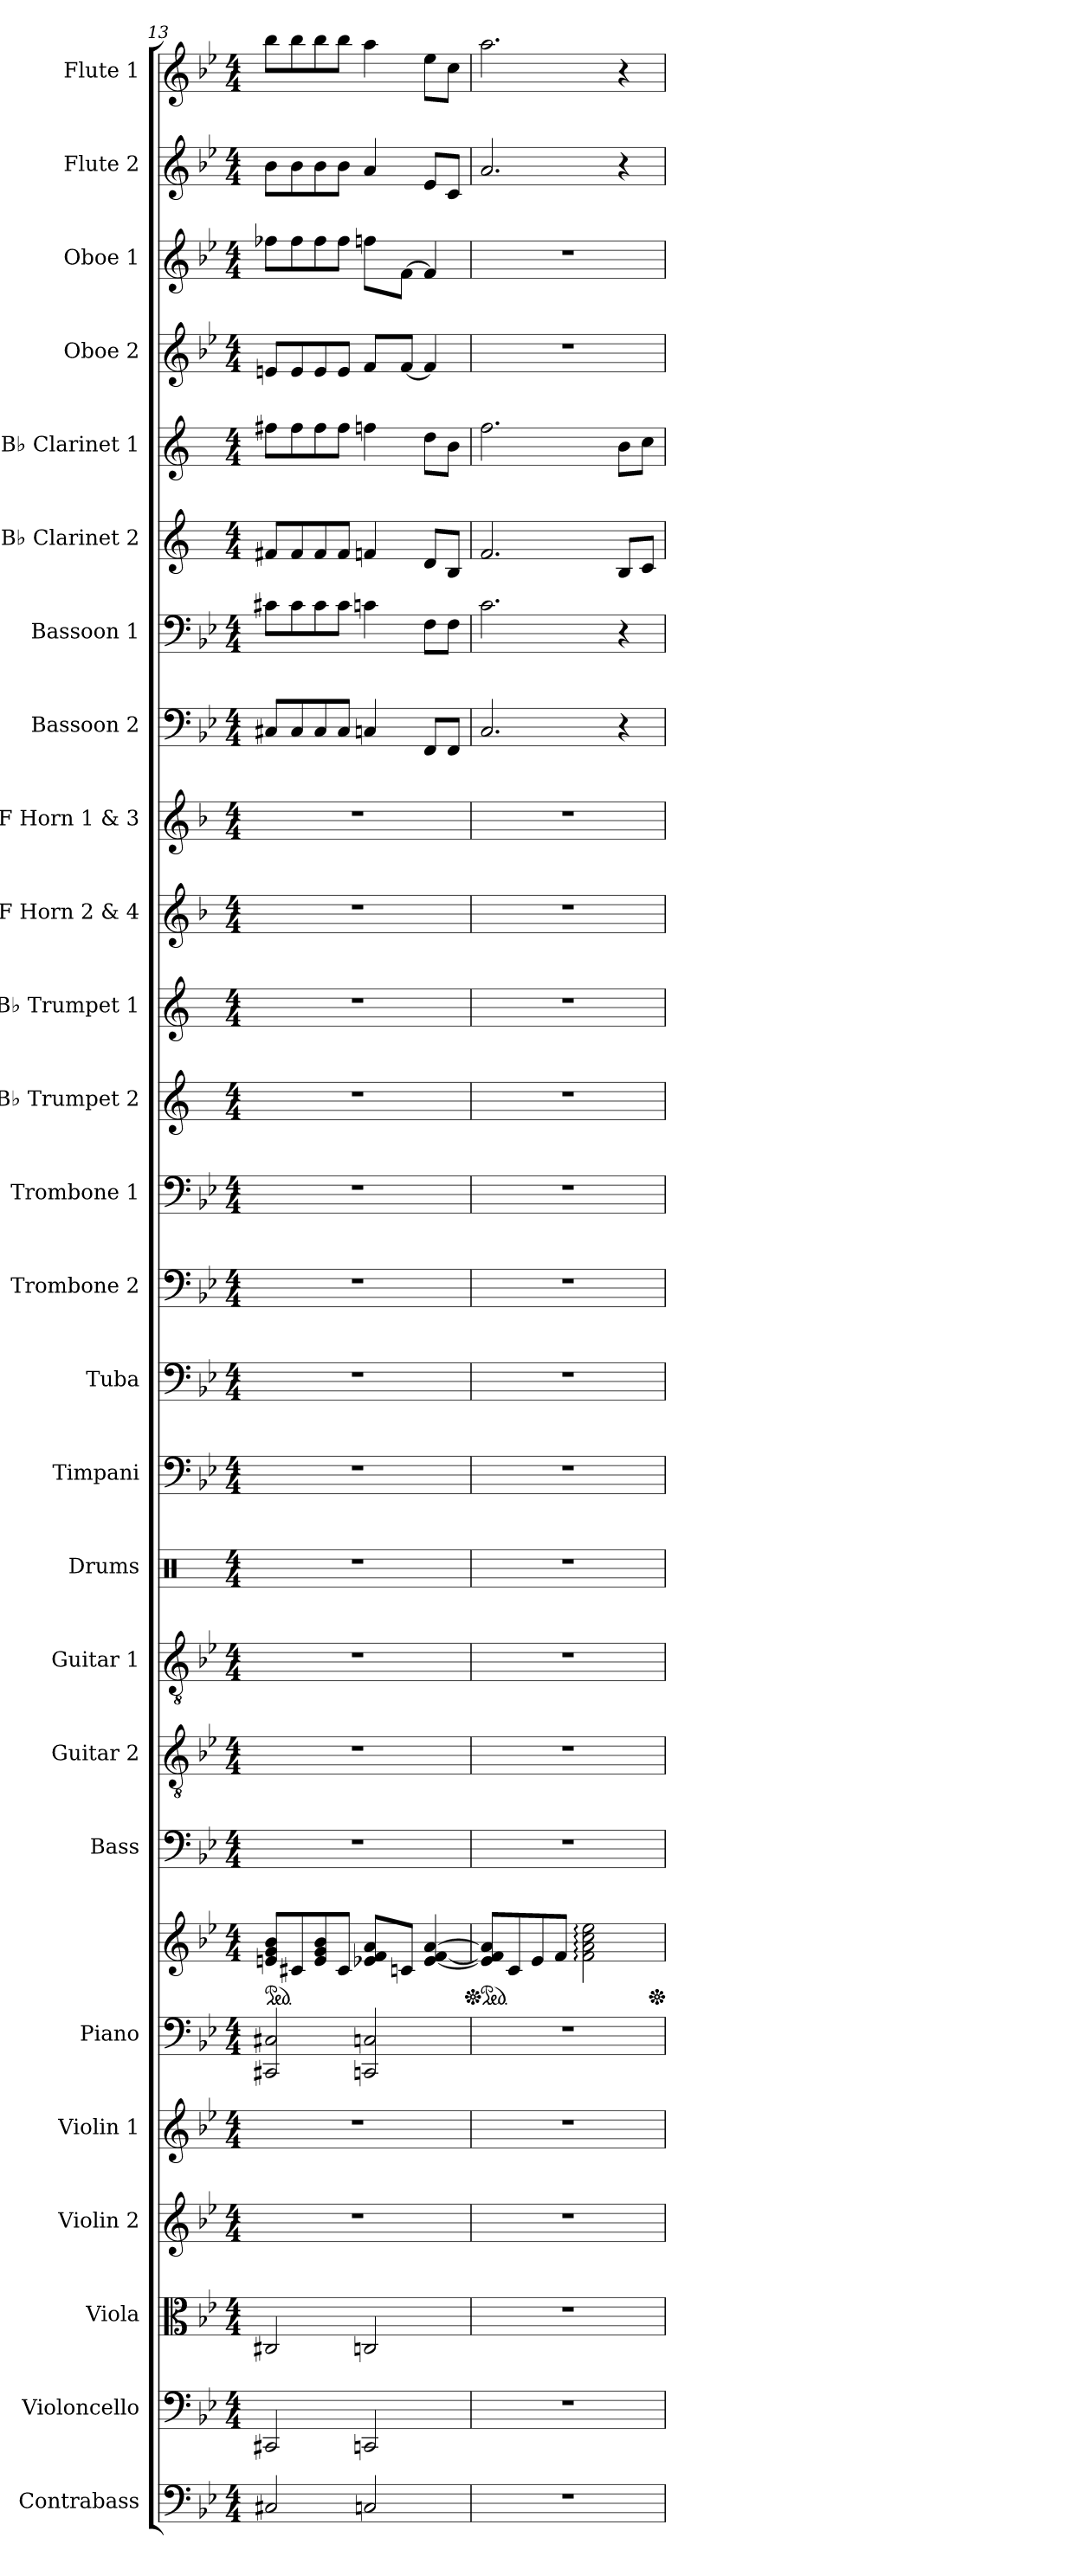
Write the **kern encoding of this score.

**kern	**kern	**kern	**kern	**kern	**kern	**kern	**kern	**kern	**kern	**kern	**kern	**kern	**kern	**kern	**kern	**kern	**kern	**kern	**kern	**kern	**kern	**kern	**kern	**kern	**kern	**kern
*part26	*part25	*part24	*part23	*part22	*part21	*part21	*part20	*part19	*part18	*part17	*part16	*part15	*part14	*part13	*part12	*part11	*part10	*part9	*part8	*part7	*part6	*part5	*part4	*part3	*part2	*part1
*staff27	*staff26	*staff25	*staff24	*staff23	*staff22	*staff21	*staff20	*staff19	*staff18	*staff17	*staff16	*staff15	*staff14	*staff13	*staff12	*staff11	*staff10	*staff9	*staff8	*staff7	*staff6	*staff5	*staff4	*staff3	*staff2	*staff1
*I"Contrabass	*I"Violoncello	*I"Viola	*I"Violin 2	*I"Violin 1	*I"Piano	*	*I"Bass	*I"Guitar 2	*I"Guitar 1	*I"Drums	*I"Timpani	*I"Tuba	*I"Trombone 2	*I"Trombone 1	*I"B♭ Trumpet 2	*I"B♭ Trumpet 1	*I"F Horn 2 &amp; 4	*I"F Horn 1 &amp; 3	*I"Bassoon 2	*I"Bassoon 1	*I"B♭ Clarinet 2	*I"B♭ Clarinet 1	*I"Oboe 2	*I"Oboe 1	*I"Flute 2	*I"Flute 1
*I'Cb.	*I'Vc.	*I'Vla.	*I'Vln. 2	*I'Vln. 1	*I'Pno.	*	*I'B.	*I'G.2	*I'G.1	*I'D.	*I'Timp.	*I'Tba.	*I'Tbn. 2	*I'Tbn. 1	*I'B♭ Tpt. 2	*I'B♭ Tpt. 1	*I'F Hn. 2 4	*I'F Hn. 1 3	*I'Bsn. 2	*I'Bsn. 1	*I'B♭ Cl. 2	*I'B♭ Cl. 1	*I'Ob. 2	*I'Ob. 1	*I'Fl. 2	*I'Fl. 1
*clefF4	*clefF4	*clefC3	*clefG2	*clefG2	*clefF4	*clefG2	*clefF4	*clefGv2	*clefGv2	*clefX	*clefF4	*clefF4	*clefF4	*clefF4	*clefG2	*clefG2	*clefG2	*clefG2	*clefF4	*clefF4	*clefG2	*clefG2	*clefG2	*clefG2	*clefG2	*clefG2
*ITrd7c12	*	*	*	*	*	*	*ITrd7c12	*	*	*	*	*	*	*	*ITrd1c2	*ITrd1c2	*ITrd4c7	*ITrd4c7	*	*	*ITrd1c2	*ITrd1c2	*	*	*	*
*k[b-e-]	*k[b-e-]	*k[b-e-]	*k[b-e-]	*k[b-e-]	*k[b-e-]	*k[b-e-]	*k[b-e-]	*k[b-e-]	*k[b-e-]	*k[]	*k[b-e-]	*k[b-e-]	*k[b-e-]	*k[b-e-]	*k[b-e-]	*k[b-e-]	*k[b-e-]	*k[b-e-]	*k[b-e-]	*k[b-e-]	*k[b-e-]	*k[b-e-]	*k[b-e-]	*k[b-e-]	*k[b-e-]	*k[b-e-]
*M4/4	*M4/4	*M4/4	*M4/4	*M4/4	*M4/4	*M4/4	*M4/4	*M4/4	*M4/4	*M4/4	*M4/4	*M4/4	*M4/4	*M4/4	*M4/4	*M4/4	*M4/4	*M4/4	*M4/4	*M4/4	*M4/4	*M4/4	*M4/4	*M4/4	*M4/4	*M4/4
*	*	*	*	*	*	*ped	*	*	*	*	*	*	*	*	*	*	*	*	*	*	*	*	*	*	*	*
=13	=13	=13	=13	=13	=13	=13	=13	=13	=13	=13	=13	=13	=13	=13	=13	=13	=13	=13	=13	=13	=13	=13	=13	=13	=13	=13
2CC#X/	2CC#X/	2C#X/	1r	1r	2CC#X/ 2C#X/	8en/ 8g/ 8b-/L	1r	1r	1r	1r	1r	1r	1r	1r	1r	1r	1r	1r	8C#X/L	8c#X\L	8en/L	8een\L	8en/L	8ff-X\L	8b-\L	8bb-\L
.	.	.	.	.	.	8c#X/	.	.	.	.	.	.	.	.	.	.	.	.	8C#/	8c#\	8e/	8ee\	8e/	8ff-\	8b-\	8bb-\
.	.	.	.	.	.	8e/ 8g/ 8b-/	.	.	.	.	.	.	.	.	.	.	.	.	8C#/	8c#\	8e/	8ee\	8e/	8ff-\	8b-\	8bb-\
.	.	.	.	.	.	8c#/J	.	.	.	.	.	.	.	.	.	.	.	.	8C#/J	8c#\J	8e/J	8ee\J	8e/J	8ff-\J	8b-\J	8bb-\J
2CCn/	2CCn/	2Cn/	.	.	2CCn/ 2Cn/	8e-X/ 8f/ 8a/L	.	.	.	.	.	.	.	.	.	.	.	.	4Cn/	4cn\	4e-X/	4ee-X\	8f/L	8ffn\L	4a/	4aa\
.	.	.	.	.	.	8cn/J	.	.	.	.	.	.	.	.	.	.	.	.	.	.	.	.	[8f/J	[8f\J	.	.
.	.	.	.	.	.	[4e-/ [4f/ [4a/	.	.	.	.	.	.	.	.	.	.	.	.	8FF/L	8F\L	8c/L	8cc\L	4f/]	4f/]	8e-/L	8ee-\L
.	.	.	.	.	.	.	.	.	.	.	.	.	.	.	.	.	.	.	8FF/J	8F\J	8A/J	8a\J	.	.	8c/J	8cc\J
=14	=14	=14	=14	=14	=14	=14	=14	=14	=14	=14	=14	=14	=14	=14	=14	=14	=14	=14	=14	=14	=14	=14	=14	=14	=14	=14
*	*	*	*	*	*	*Xped	*	*	*	*	*	*	*	*	*	*	*	*	*	*	*	*	*	*	*	*
*	*	*	*	*	*	*ped	*	*	*	*	*	*	*	*	*	*	*	*	*	*	*	*	*	*	*	*
1r	1r	1r	1r	1r	1r	8e-/] 8f/] 8a/]L	1r	1r	1r	1r	1r	1r	1r	1r	1r	1r	1r	1r	2.C/	2.c\	2.e-/	2.ee-\	1r	1r	2.a/	2.aa\
.	.	.	.	.	.	8c/	.	.	.	.	.	.	.	.	.	.	.	.	.	.	.	.	.	.	.	.
.	.	.	.	.	.	8e-/	.	.	.	.	.	.	.	.	.	.	.	.	.	.	.	.	.	.	.	.
.	.	.	.	.	.	8f/J	.	.	.	.	.	.	.	.	.	.	.	.	.	.	.	.	.	.	.	.
.	.	.	.	.	.	2f\: 2a\: 2cc\: 2ee-\:	.	.	.	.	.	.	.	.	.	.	.	.	.	.	.	.	.	.	.	.
.	.	.	.	.	.	.	.	.	.	.	.	.	.	.	.	.	.	.	4r	4r	8A/L	8a\L	.	.	4r	4r
.	.	.	.	.	.	.	.	.	.	.	.	.	.	.	.	.	.	.	.	.	8B-/J	8b-\J	.	.	.	.
*	*	*	*	*	*	*Xped	*	*	*	*	*	*	*	*	*	*	*	*	*	*	*	*	*	*	*	*
=	=	=	=	=	=	=	=	=	=	=	=	=	=	=	=	=	=	=	=	=	=	=	=	=	=	=
*-	*-	*-	*-	*-	*-	*-	*-	*-	*-	*-	*-	*-	*-	*-	*-	*-	*-	*-	*-	*-	*-	*-	*-	*-	*-	*-
